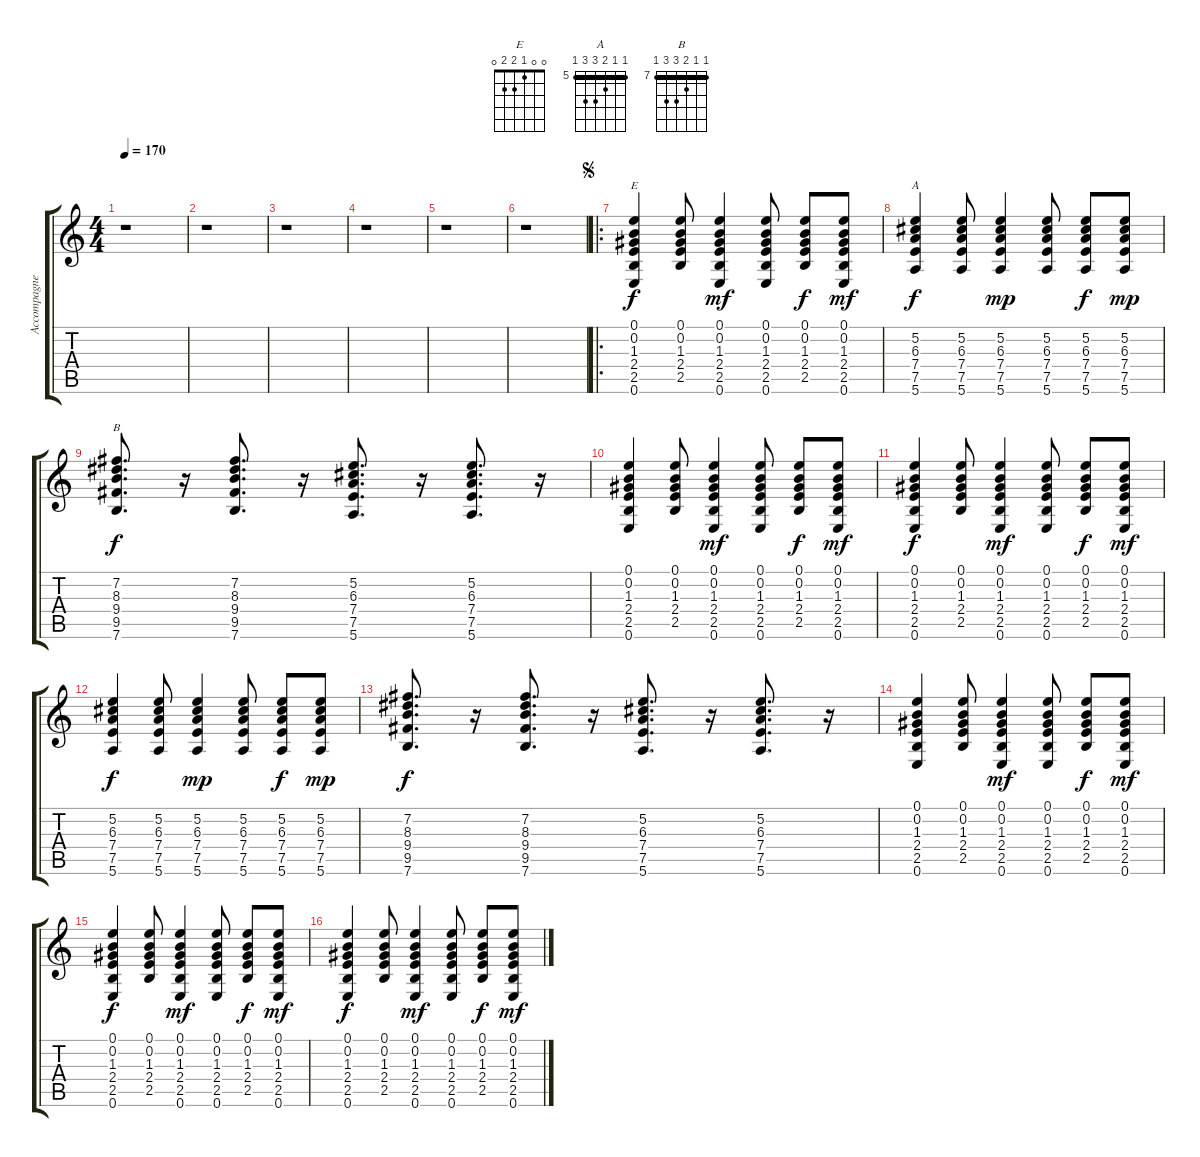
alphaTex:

\track ("Accompagnement" "Accompagne") {instrument acousticguitarsteel}
\staff {score tabs}
\tuning (E4 B3 G3 D3 A2 E2) {hide}
\chord ("E" 0 0 1 2 2 0)
\chord ("A" 5 5 6 7 7 5) {firstfret 5 barre 5}
\chord ("B" 7 7 8 9 9 7) {firstfret 7 barre 7}
\ts (4 4)
\tempo 170
\clef g2
\ks c
r.1{dy f instrument acousticguitarsteel} |
r.1 |
r.1 |
r.1 |
r.1 |
r.1 |
\ro
\jump segno
(0.1 0.2 1.3 2.4 2.5 0.6).4{ch "E"} (0.1 0.2 1.3 2.4 2.5).8 (0.1 0.2 1.3 2.4 2.5 0.6).4{dy mf} (0.1 0.2 1.3 2.4 2.5 0.6).8 (0.1 0.2 1.3 2.4 2.5).8{dy f} (0.1 0.2 1.3 2.4 2.5 0.6).8{dy mf} |
(5.2 6.3 7.4 7.5 5.6).4{ch "A" dy f} (5.2 6.3 7.4 7.5 5.6).8 (5.2 6.3 7.4 7.5 5.6).4{dy mp} (5.2 6.3 7.4 7.5 5.6).8 (5.2 6.3 7.4 7.5 5.6).8{dy f} (5.2 6.3 7.4 7.5 5.6).8{dy mp} |
(7.2 8.3 9.4 9.5 7.6).8{d ch "B" dy f} r.16 (7.2 8.3 9.4 9.5 7.6).8{d} r.16 (5.2 6.3 7.4 7.5 5.6).8{d} r.16 (5.2 6.3 7.4 7.5 5.6).8{d} r.16 |
(0.1 0.2 1.3 2.4 2.5 0.6).4 (0.1 0.2 1.3 2.4 2.5).8 (0.1 0.2 1.3 2.4 2.5 0.6).4{dy mf} (0.1 0.2 1.3 2.4 2.5 0.6).8 (0.1 0.2 1.3 2.4 2.5).8{dy f} (0.1 0.2 1.3 2.4 2.5 0.6).8{dy mf} |
(0.1 0.2 1.3 2.4 2.5 0.6).4{dy f} (0.1 0.2 1.3 2.4 2.5).8 (0.1 0.2 1.3 2.4 2.5 0.6).4{dy mf} (0.1 0.2 1.3 2.4 2.5 0.6).8 (0.1 0.2 1.3 2.4 2.5).8{dy f} (0.1 0.2 1.3 2.4 2.5 0.6).8{dy mf} |
(5.2 6.3 7.4 7.5 5.6).4{dy f} (5.2 6.3 7.4 7.5 5.6).8 (5.2 6.3 7.4 7.5 5.6).4{dy mp} (5.2 6.3 7.4 7.5 5.6).8 (5.2 6.3 7.4 7.5 5.6).8{dy f} (5.2 6.3 7.4 7.5 5.6).8{dy mp} |
(7.2 8.3 9.4 9.5 7.6).8{d dy f} r.16 (7.2 8.3 9.4 9.5 7.6).8{d} r.16 (5.2 6.3 7.4 7.5 5.6).8{d} r.16 (5.2 6.3 7.4 7.5 5.6).8{d} r.16 |
(0.1 0.2 1.3 2.4 2.5 0.6).4 (0.1 0.2 1.3 2.4 2.5).8 (0.1 0.2 1.3 2.4 2.5 0.6).4{dy mf} (0.1 0.2 1.3 2.4 2.5 0.6).8 (0.1 0.2 1.3 2.4 2.5).8{dy f} (0.1 0.2 1.3 2.4 2.5 0.6).8{dy mf} |
(0.1 0.2 1.3 2.4 2.5 0.6).4{dy f} (0.1 0.2 1.3 2.4 2.5).8 (0.1 0.2 1.3 2.4 2.5 0.6).4{dy mf} (0.1 0.2 1.3 2.4 2.5 0.6).8 (0.1 0.2 1.3 2.4 2.5).8{dy f} (0.1 0.2 1.3 2.4 2.5 0.6).8{dy mf} |
(0.1 0.2 1.3 2.4 2.5 0.6).4{dy f} (0.1 0.2 1.3 2.4 2.5).8 (0.1 0.2 1.3 2.4 2.5 0.6).4{dy mf} (0.1 0.2 1.3 2.4 2.5 0.6).8 (0.1 0.2 1.3 2.4 2.5).8{dy f} (0.1 0.2 1.3 2.4 2.5 0.6).8{dy mf}
